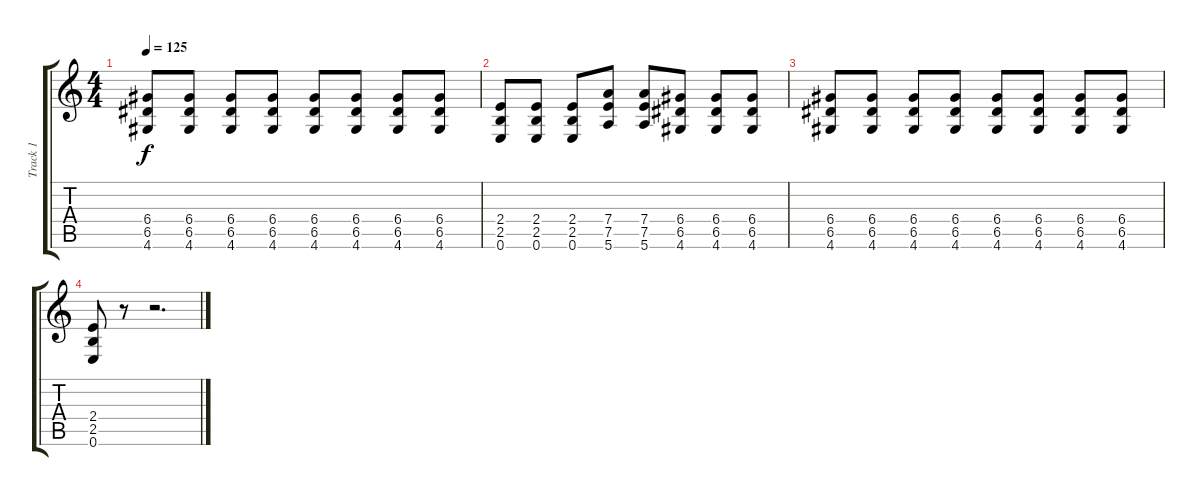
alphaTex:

\track ("Track 1" "Track 1") {instrument distortionguitar}
\staff {score tabs}
\tuning (E4 B3 G3 D3 A2 E2) {hide}
\ts (4 4)
\tempo 125
\clef g2
\ks c
(6.4 6.5 4.6).8{dy f} (6.4 6.5 4.6).8 (6.4 6.5 4.6).8 (6.4 6.5 4.6).8 (6.4 6.5 4.6).8 (6.4 6.5 4.6).8 (6.4 6.5 4.6).8 (6.4 6.5 4.6).8 |
(2.4 2.5 0.6).8 (2.4 2.5 0.6).8 (2.4 2.5 0.6).8 (7.4 7.5 5.6).8 (7.4 7.5 5.6).8 (6.4 6.5 4.6).8 (6.4 6.5 4.6).8 (6.4 6.5 4.6).8 |
(6.4 6.5 4.6).8 (6.4 6.5 4.6).8 (6.4 6.5 4.6).8 (6.4 6.5 4.6).8 (6.4 6.5 4.6).8 (6.4 6.5 4.6).8 (6.4 6.5 4.6).8 (6.4 6.5 4.6).8 |
(2.4 2.5 0.6).8 r.8 r.2{d}
